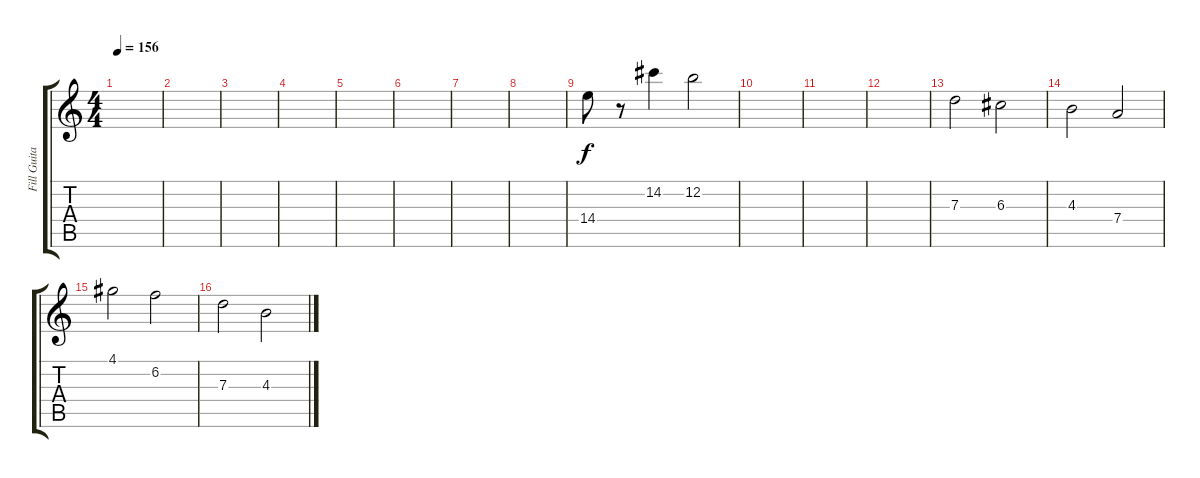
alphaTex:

\track ("Fill Guitar" "Fill Guita") {instrument distortionguitar}
\staff {score tabs}
\tuning (E4 B3 G3 D3 A2 E2) {hide}
\ts (4 4)
\section ("" "")
\tempo 156
\clef g2
\ks c
|
|
|
|
|
|
|
|
14.4.8 r.8 14.2.4 12.2.2 |
|
|
|
7.3.2 6.3.2 |
4.3.2 7.4.2 |
4.1.2 6.2.2 |
7.3.2 4.3.2
